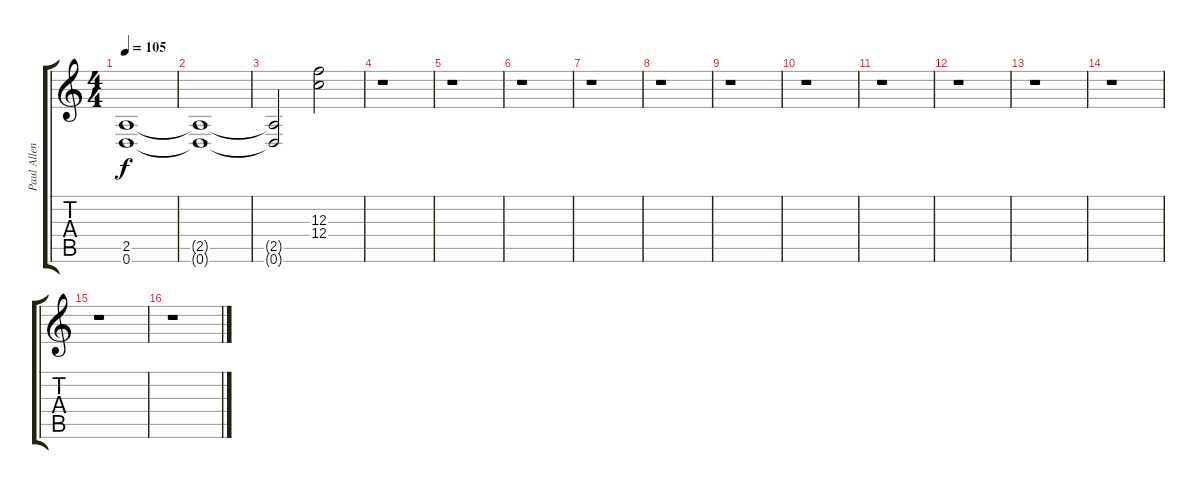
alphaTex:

\track ("Paul Allender (Guitar)" "Paul Allen") {instrument overdrivenguitar}
\staff {score tabs}
\tuning (D4 A3 F3 C3 G2 D2) {hide}
\ts (4 4)
\tempo 105
\clef g2
\ks c
(2.5 0.6).1{dy f} |
(2.5{t} 0.6{t}).1 |
(2.5{t} 0.6{t}).2 (12.3 12.4).2{instrument guitarfretnoise} |
r.1{instrument overdrivenguitar} |
r.1 |
r.1 |
r.1 |
r.1 |
r.1 |
r.1 |
r.1 |
r.1 |
r.1 |
r.1 |
r.1 |
r.1
